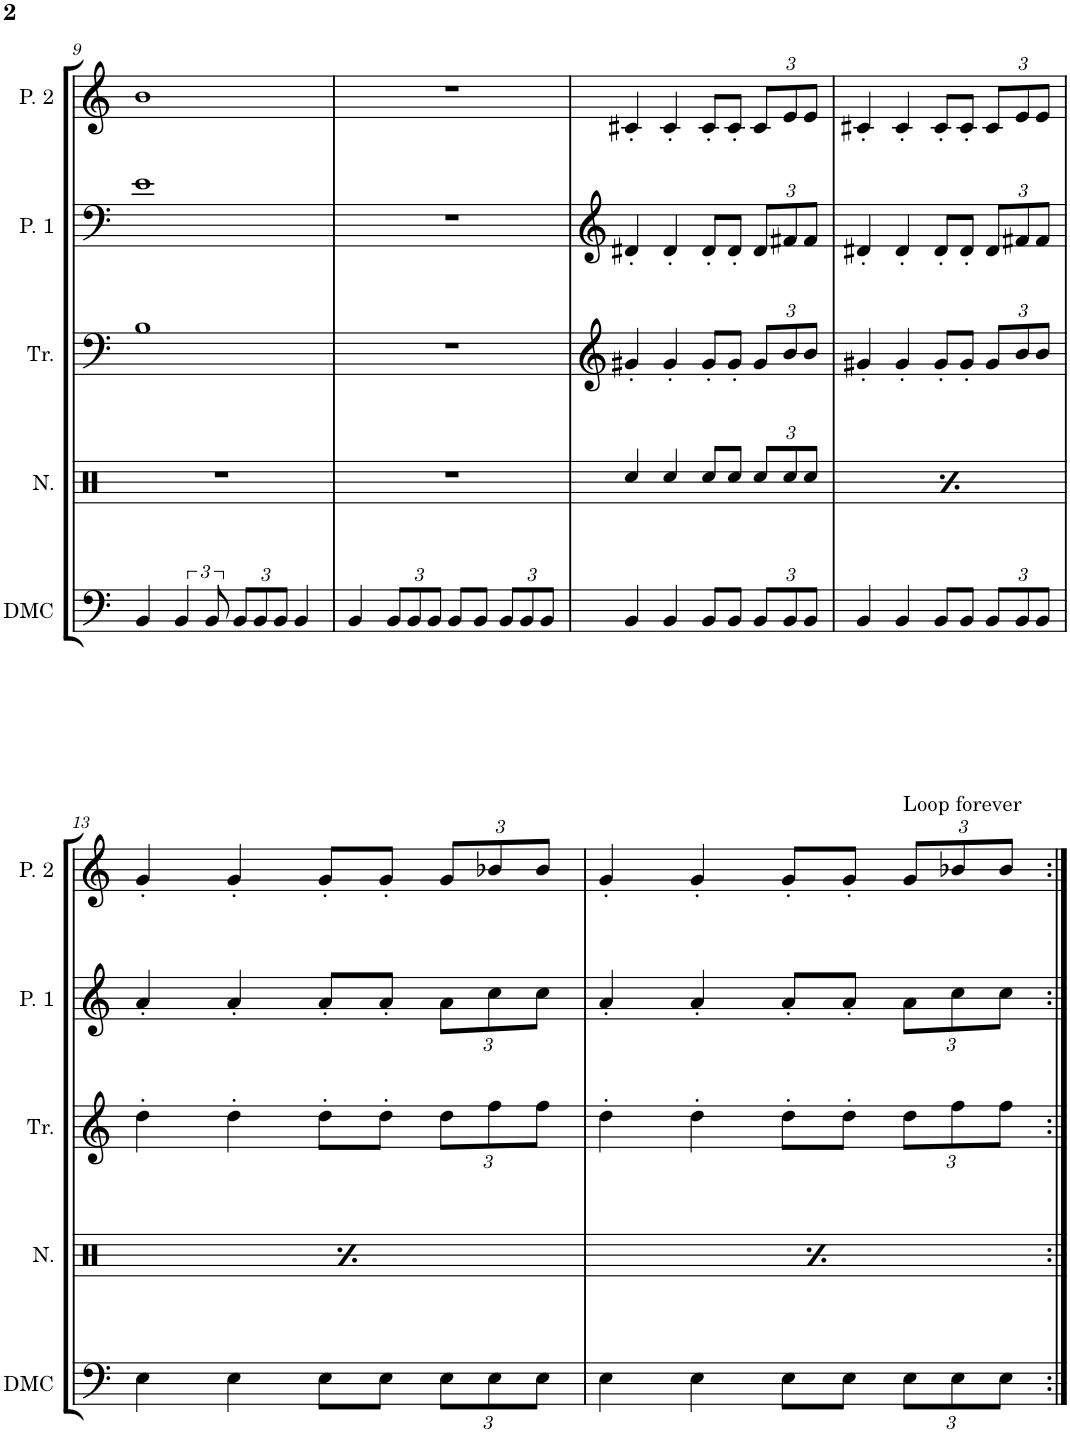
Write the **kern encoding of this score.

**kern	**kern	**kern	**kern	**kern
*part5	*part4	*part3	*part2	*part1
*staff5	*staff4	*staff3	*staff2	*staff1
*I"DMC	*I"Noise	*I"Triangle	*I"Pulse 1	*I"Pulse 2
*I'DMC	*I'N.	*I'Tr.	*I'P. 1	*I'P. 2
!!LO:PB:g=z
*clefF4	*clefX	*clefF4	*clefF4	*clefG2
*k[]	*k[]	*k[]	*k[]	*k[]
*M4/4	*M4/4	*M4/4	*M4/4	*M4/4
*met(c)	*met(c)	*met(c)	*met(c)	*met(c)
=9	=9	=9	=9	=9
4BB/	1r	1B	1e	1b
6BB/	.	.	.	.
12BB/	.	.	.	.
*Xbrackettup	*	*	*	*
12BB/L	.	.	.	.
12BB/	.	.	.	.
12BB/J	.	.	.	.
4BB/	.	.	.	.
=10	=10	=10	=10	=10
4BB/	1r	1r	1r	1r
12BB/L	.	.	.	.
12BB/	.	.	.	.
12BB/J	.	.	.	.
8BB/L	.	.	.	.
8BB/J	.	.	.	.
12BB/L	.	.	.	.
12BB/	.	.	.	.
12BB/J	.	.	.	.
=11	=11	=11	=11	=11
4BB/	4Rcc/	4g#X'/	4d#X'/	4c#X'/
4BB/	4Rcc/	4g#'/	4d#'/	4c#'/
8BB/L	8Rcc/L	8g#'/L	8d#'/L	8c#'/L
8BB/J	8Rcc/J	8g#'/J	8d#'/J	8c#'/J
*	*Xbrackettup	*Xbrackettup	*Xbrackettup	*Xbrackettup
12BB/L	12Rcc/L	12g#/L	12d#/L	12c#/L
12BB/	12Rcc/	12b/	12f#X/	12e/
12BB/J	12Rcc/J	12b/J	12f#/J	12e/J
=12	=12	=12	=12	=12
4BB/	4Rcc/	4g#X'/	4d#X'/	4c#X'/
4BB/	4Rcc/	4g#'/	4d#'/	4c#'/
8BB/L	8Rcc/L	8g#'/L	8d#'/L	8c#'/L
8BB/J	8Rcc/J	8g#'/J	8d#'/J	8c#'/J
12BB/L	12Rcc/L	12g#/L	12d#/L	12c#/L
12BB/	12Rcc/	12b/	12f#X/	12e/
12BB/J	12Rcc/J	12b/J	12f#/J	12e/J
!!LO:LB:g=z
=13	=13	=13	=13	=13
4E\	4Rcc/	4dd'\	4a'/	4g'/
4E\	4Rcc/	4dd'\	4a'/	4g'/
8E\L	8Rcc/L	8dd'\L	8a'/L	8g'/L
8E\J	8Rcc/J	8dd'\J	8a'/J	8g'/J
12E\L	12Rcc/L	12dd\L	12a\L	12g/L
12E\	12Rcc/	12ff\	12cc\	12b-X/
12E\J	12Rcc/J	12ff\J	12cc\J	12b-/J
=14	=14	=14	=14	=14
4E\	4Rcc/	4dd'\	4a'/	4g'/
4E\	4Rcc/	4dd'\	4a'/	4g'/
8E\L	8Rcc/L	8dd'\L	8a'/L	8g'/L
8E\J	8Rcc/J	8dd'\J	8a'/J	8g'/J
!	!	!	!	!LO:TX:a:t=Loop forever
12E\L	12Rcc/L	12dd\L	12a\L	12g/L
12E\	12Rcc/	12ff\	12cc\	12b-X/
12E\J	12Rcc/J	12ff\J	12cc\J	12b-/J
=:|!	=:|!	=:|!	=:|!	=:|!
*-	*-	*-	*-	*-
